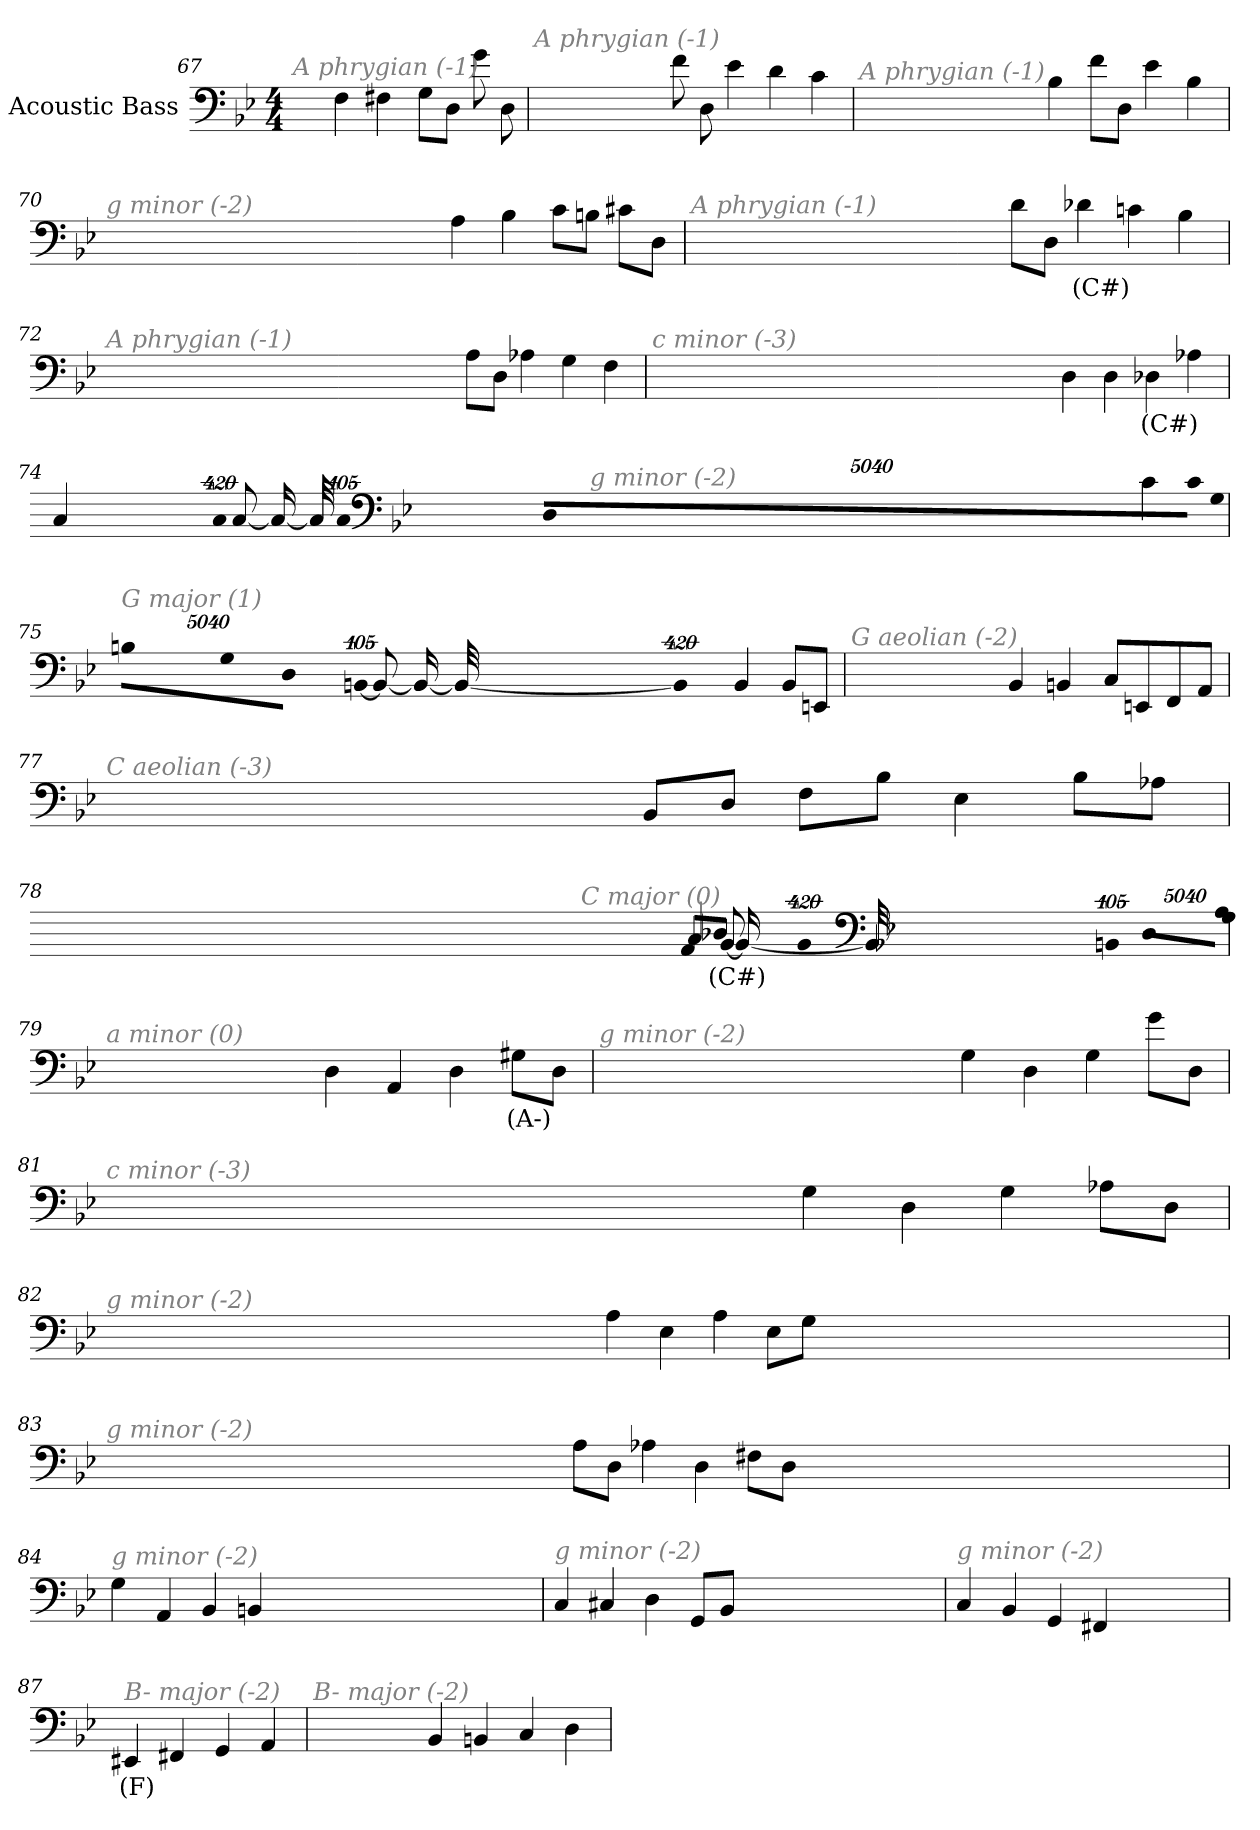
**kern	**text
*part1	*part1
*staff1	*staff1
*I"Acoustic Bass	*
*clefF4	*
*ITrd7c12	*
*k[b-e-]	*
*B-:	*
*M4/4	*
=67	=67
!LO:TX:i:color=#808080:t=A phrygian (-1)	!
4FF	.
4FF#X	.
8GGL	.
8DDJ	.
8G	.
8DD	.
=68	=68
!LO:TX:i:color=#808080:t=A phrygian (-1)	!
8F	.
8DD	.
4E-	.
4D	.
4C	.
=69	=69
!LO:TX:i:color=#808080:t=A phrygian (-1)	!
4BB-	.
8FL	.
8DDJ	.
4E-	.
4BB-	.
=70	=70
!LO:TX:i:color=#808080:t=g minor (-2)	!
4AA	.
4BB-	.
8CL	.
8BBnJ	.
8C#XL	.
8DDJ	.
=71	=71
!LO:TX:i:color=#808080:t=A phrygian (-1)	!
8DL	.
8DDJ	.
4D-Xi	(C#)
4Cn	.
4BB-	.
=72	=72
!LO:TX:i:color=#808080:t=A phrygian (-1)	!
8AAL	.
8DDJ	.
4AA-X	.
4GG	.
4FF	.
=73	=73
!LO:TX:i:color=#808080:t=c minor (-3)	!
4DD	.
4DD	.
4DD-Xi	(C#)
4AA-X	.
=74	=74
!LO:TX:i:color=#808080:t=g minor (-2)	!
4C	.
!LO:N:vis=8	!
40320%3347CL	.
!LO:N:vis=8	!
40320%3347GG	.
!LO:N:vis=8	!
40320%3347DDJ	.
!LO:N:vis=1024	!
[13440%13CC	.
8CC_	.
16CC_	.
32CC_	.
!LO:N:vis=1024%31	!
13440%407CC]	.
4CC	.
=75	=75
!LO:TX:i:color=#808080:t=G major (1)	!
!LO:N:vis=8	!
40320%3347BBnL	.
!LO:N:vis=8	!
40320%3347GG	.
!LO:N:vis=8	!
40320%3347DDJ	.
!LO:N:vis=1024	!
[13440%13BBBn	.
8BBB_	.
16BBB_	.
32BBB_	.
!LO:N:vis=1024%31	!
13440%407BBB]	.
4BBB	.
8BBBL	.
8EEEnJ	.
=76	=76
!LO:TX:i:color=#808080:t=G aeolian (-2)	!
4BBB-	.
4BBBn	.
8CCL	.
8EEEn	.
8FFF	.
8AAAJ	.
=77	=77
!LO:TX:i:color=#808080:t=C aeolian (-3)	!
8BBB-L	.
8DDJ	.
8FFL	.
8BB-J	.
4EE-	.
8BB-L	.
8AA-XJ	.
=78	=78
!LO:TX:i:color=#808080:t=C major (0)	!
!LO:N:vis=8	!
40320%3347AAL	.
!LO:N:vis=8	!
40320%3347GG	.
!LO:N:vis=8	!
40320%3347DDJ	.
!LO:N:vis=1024	!
[13440%13BBBn	.
8BBB_	.
16BBB_	.
32BBB_	.
!LO:N:vis=1024%31	!
13440%407BBB]	.
4CC	.
8DD-XiL	(C#)
8AAAJ	.
=79	=79
!LO:TX:i:color=#808080:t=a minor (0)	!
4DD	.
4AAA	.
4DD	.
8GG#XiL	(A-)
8DDJ	.
=80	=80
!LO:TX:i:color=#808080:t=g minor (-2)	!
4GG	.
4DD	.
4GG	.
8GL	.
8DDJ	.
=81	=81
!LO:TX:i:color=#808080:t=c minor (-3)	!
4GG	.
4DD	.
4GG	.
8AA-XL	.
8DDJ	.
=82	=82
!LO:TX:i:color=#808080:t=g minor (-2)	!
4AA	.
4EE-	.
4AA	.
8EE-L	.
8GGJ	.
=83	=83
!LO:TX:i:color=#808080:t=g minor (-2)	!
8AAL	.
8DDJ	.
4AA-X	.
4DD	.
8FF#XL	.
8DDJ	.
=84	=84
!LO:TX:i:color=#808080:t=g minor (-2)	!
4GG	.
4AAA	.
4BBB-	.
4BBBn	.
=85	=85
!LO:TX:i:color=#808080:t=g minor (-2)	!
4CC	.
4CC#X	.
4DD	.
8GGGL	.
8BBB-J	.
=86	=86
!LO:TX:i:color=#808080:t=g minor (-2)	!
4CC	.
4BBB-	.
4GGG	.
4FFF#X	.
=87	=87
!LO:TX:i:color=#808080:t=B- major (-2)	!
4EEE#Xj	(F)
4FFF#X	.
4GGG	.
4AAA	.
=88	=88
!LO:TX:i:color=#808080:t=B- major (-2)	!
4BBB-	.
4BBBn	.
4CC	.
4DD	.
=	=
*-	*-
